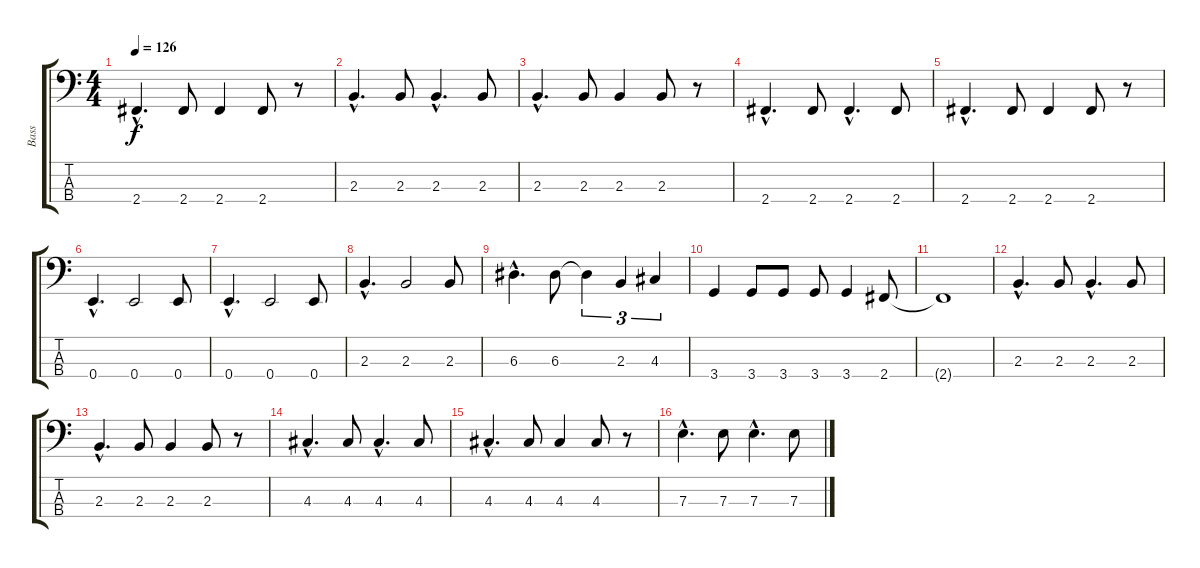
\track ("Bass" "Bass") {instrument electricbasspick}
\staff {score tabs}
\tuning (G2 D2 A1 E1) {hide}
\ts (4 4)
\tempo 126
\clef f4
\ks c
2.4{hac}.4{d dy f} 2.4.8 2.4.4 2.4.8 r.8 |
2.3{hac}.4{d} 2.3.8 2.3{hac}.4{d} 2.3.8 |
2.3{hac}.4{d} 2.3.8 2.3.4 2.3.8 r.8 |
2.4{hac}.4{d} 2.4.8 2.4{hac}.4{d} 2.4.8 |
2.4{hac}.4{d} 2.4.8 2.4.4 2.4.8 r.8 |
0.4{hac}.4{d} 0.4.2 0.4.8 |
0.4{hac}.4{d} 0.4.2 0.4.8 |
2.3{hac}.4{d} 2.3.2 2.3.8 |
6.3{hac}.4{d} 6.3.8 6.3{t}.4{tu (3 2)} 2.3.4{tu (3 2)} 4.3.4{tu (3 2)} |
3.4.4 3.4.8 3.4.8 3.4.8 3.4.4 2.4.8 |
2.4{t}.1 |
2.3{hac}.4{d} 2.3.8 2.3{hac}.4{d} 2.3.8 |
2.3{hac}.4{d} 2.3.8 2.3.4 2.3.8 r.8 |
4.3{hac}.4{d} 4.3.8 4.3{hac}.4{d} 4.3.8 |
4.3{hac}.4{d} 4.3.8 4.3.4 4.3.8 r.8 |
7.3{hac}.4{d} 7.3.8 7.3{hac}.4{d} 7.3.8
